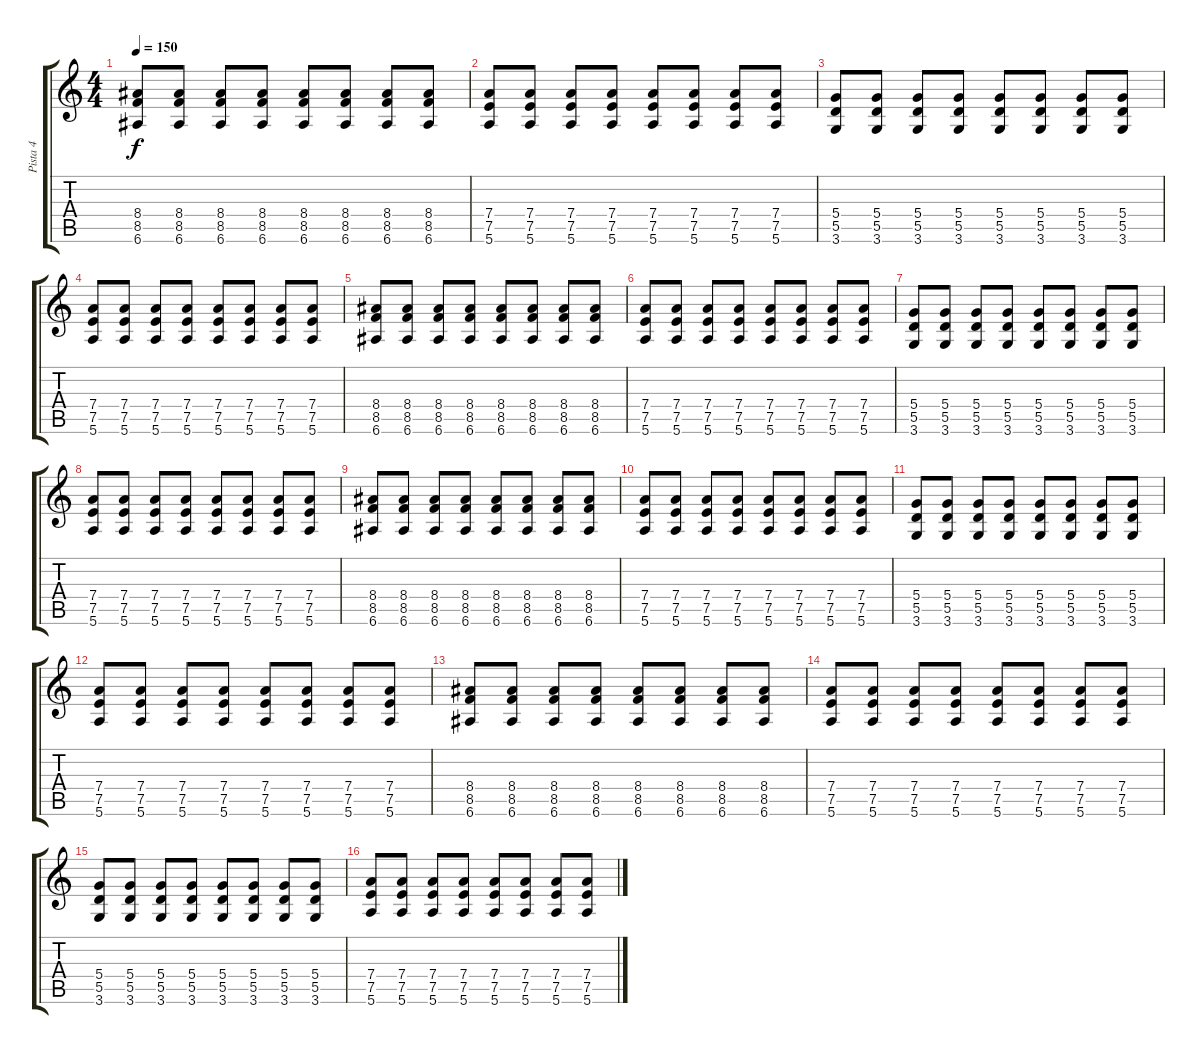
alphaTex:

\track ("Pista 4" "Pista 4") {instrument distortionguitar}
\staff {score tabs}
\tuning (E4 B3 G3 D3 A2 E2) {hide}
\ts (4 4)
\tempo 150
\clef g2
\ks c
(8.4 8.5 6.6).8{dy f} (8.4 8.5 6.6).8 (8.4 8.5 6.6).8 (8.4 8.5 6.6).8 (8.4 8.5 6.6).8 (8.4 8.5 6.6).8 (8.4 8.5 6.6).8 (8.4 8.5 6.6).8 |
(7.4 7.5 5.6).8 (7.4 7.5 5.6).8 (7.4 7.5 5.6).8 (7.4 7.5 5.6).8 (7.4 7.5 5.6).8 (7.4 7.5 5.6).8 (7.4 7.5 5.6).8 (7.4 7.5 5.6).8 |
(5.4 5.5 3.6).8 (5.4 5.5 3.6).8 (5.4 5.5 3.6).8 (5.4 5.5 3.6).8 (5.4 5.5 3.6).8 (5.4 5.5 3.6).8 (5.4 5.5 3.6).8 (5.4 5.5 3.6).8 |
(7.4 7.5 5.6).8 (7.4 7.5 5.6).8 (7.4 7.5 5.6).8 (7.4 7.5 5.6).8 (7.4 7.5 5.6).8 (7.4 7.5 5.6).8 (7.4 7.5 5.6).8 (7.4 7.5 5.6).8 |
(8.4 8.5 6.6).8 (8.4 8.5 6.6).8 (8.4 8.5 6.6).8 (8.4 8.5 6.6).8 (8.4 8.5 6.6).8 (8.4 8.5 6.6).8 (8.4 8.5 6.6).8 (8.4 8.5 6.6).8 |
(7.4 7.5 5.6).8 (7.4 7.5 5.6).8 (7.4 7.5 5.6).8 (7.4 7.5 5.6).8 (7.4 7.5 5.6).8 (7.4 7.5 5.6).8 (7.4 7.5 5.6).8 (7.4 7.5 5.6).8 |
(5.4 5.5 3.6).8 (5.4 5.5 3.6).8 (5.4 5.5 3.6).8 (5.4 5.5 3.6).8 (5.4 5.5 3.6).8 (5.4 5.5 3.6).8 (5.4 5.5 3.6).8 (5.4 5.5 3.6).8 |
(7.4 7.5 5.6).8 (7.4 7.5 5.6).8 (7.4 7.5 5.6).8 (7.4 7.5 5.6).8 (7.4 7.5 5.6).8 (7.4 7.5 5.6).8 (7.4 7.5 5.6).8 (7.4 7.5 5.6).8 |
(8.4 8.5 6.6).8 (8.4 8.5 6.6).8 (8.4 8.5 6.6).8 (8.4 8.5 6.6).8 (8.4 8.5 6.6).8 (8.4 8.5 6.6).8 (8.4 8.5 6.6).8 (8.4 8.5 6.6).8 |
(7.4 7.5 5.6).8 (7.4 7.5 5.6).8 (7.4 7.5 5.6).8 (7.4 7.5 5.6).8 (7.4 7.5 5.6).8 (7.4 7.5 5.6).8 (7.4 7.5 5.6).8 (7.4 7.5 5.6).8 |
(5.4 5.5 3.6).8 (5.4 5.5 3.6).8 (5.4 5.5 3.6).8 (5.4 5.5 3.6).8 (5.4 5.5 3.6).8 (5.4 5.5 3.6).8 (5.4 5.5 3.6).8 (5.4 5.5 3.6).8 |
(7.4 7.5 5.6).8 (7.4 7.5 5.6).8 (7.4 7.5 5.6).8 (7.4 7.5 5.6).8 (7.4 7.5 5.6).8 (7.4 7.5 5.6).8 (7.4 7.5 5.6).8 (7.4 7.5 5.6).8 |
(8.4 8.5 6.6).8 (8.4 8.5 6.6).8 (8.4 8.5 6.6).8 (8.4 8.5 6.6).8 (8.4 8.5 6.6).8 (8.4 8.5 6.6).8 (8.4 8.5 6.6).8 (8.4 8.5 6.6).8 |
(7.4 7.5 5.6).8 (7.4 7.5 5.6).8 (7.4 7.5 5.6).8 (7.4 7.5 5.6).8 (7.4 7.5 5.6).8 (7.4 7.5 5.6).8 (7.4 7.5 5.6).8 (7.4 7.5 5.6).8 |
(5.4 5.5 3.6).8 (5.4 5.5 3.6).8 (5.4 5.5 3.6).8 (5.4 5.5 3.6).8 (5.4 5.5 3.6).8 (5.4 5.5 3.6).8 (5.4 5.5 3.6).8 (5.4 5.5 3.6).8 |
(7.4 7.5 5.6).8 (7.4 7.5 5.6).8 (7.4 7.5 5.6).8 (7.4 7.5 5.6).8 (7.4 7.5 5.6).8 (7.4 7.5 5.6).8 (7.4 7.5 5.6).8 (7.4 7.5 5.6).8
